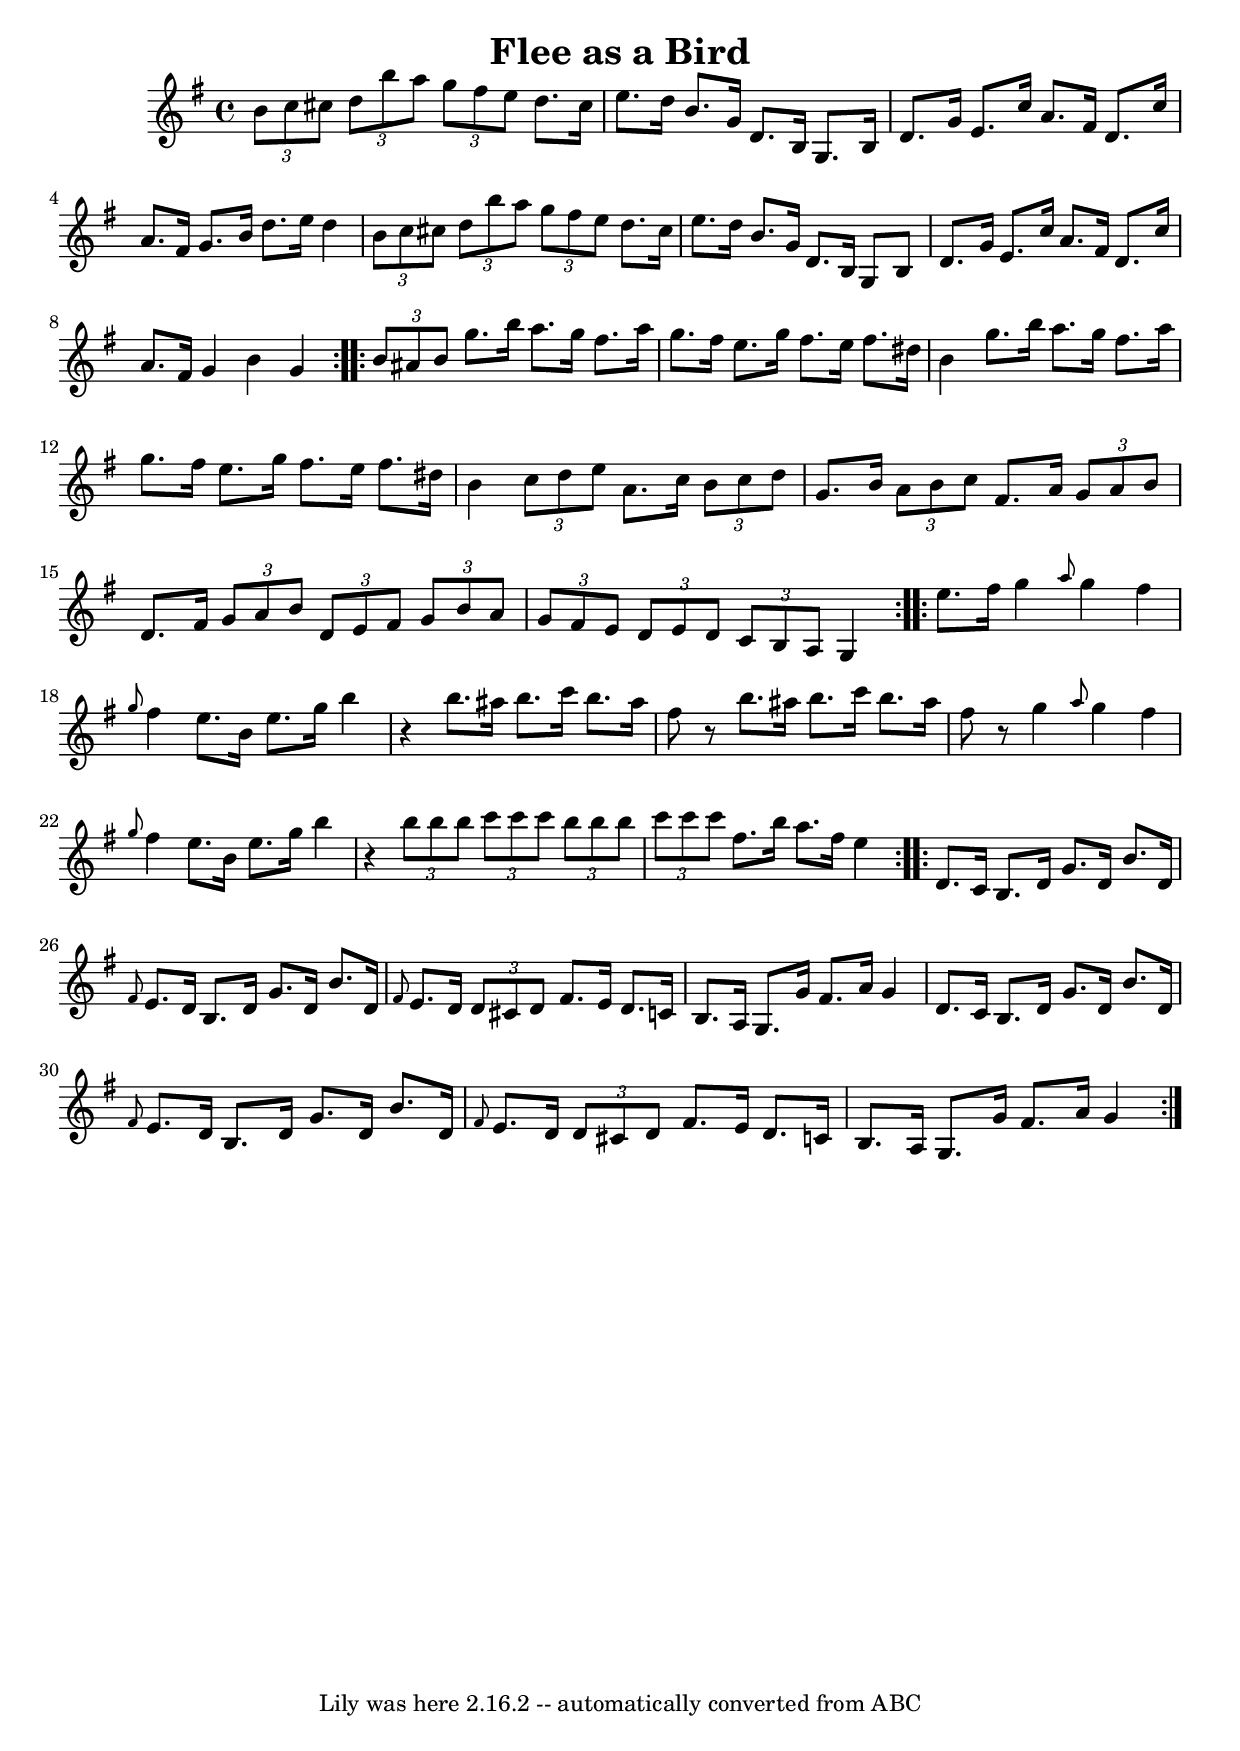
\version "2.16.2"
\include "Mammoth.ily"
\header {
  %% book = "Ryan's Mammoth Collection"
  crossRefNumber = "1"
  footnotes = "\\\\Lancashire clog dance tune"
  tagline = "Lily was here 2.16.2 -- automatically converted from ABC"
  title = "Flee as a Bird"

}
voicedefault =  {



  \repeat volta 2 {

    \time 4/4 
    \key g \major
    \times 2/3 { b'8 c''8 cis''8  
	       }        |
    \times 2/3 { d''8 b''8 a''8  
	       }   \times 2/3 { g''8    
				fis''8 e''8  
			      } d''8. cis''16 e''8. d''16    |
    b'8.    
    g'16 d'8. b16 g8. b16 d'8. g'16    |
    e'8. c''16   
    a'8. fis'16 d'8. c''16 a'8. fis'16    |
    g'8. b'16   
    d''8. e''16 d''4    \times 2/3 { b'8 c''8 cis''8  
				   }   |
     |
    \times 2/3 { d''8 b''8 a''8  
	       }   \times 2/3 { g''8    
				fis''8 e''8  
			      } d''8. cis''16 e''8. d''16    |
    b'8.    
    g'16 d'8. b16 g8 b8 d'8. g'16    |
    e'8. c''16    
    a'8. fis'16 d'8. c''16 a'8. fis'16    |
    g'4 b'4    
    g'4    
  }     
  \repeat volta 2 {
    \times 2/3 { b'8 ais'8 b'8  
	       }        |
    g''8. b''16 a''8. g''16 fis''8. a''16 g''8.    
    fis''16    |
    e''8. g''16 fis''8. e''16 fis''8. dis''16  
    b'4    |
    g''8. b''16 a''8. g''16 fis''8. a''16    
    g''8. fis''16    |
    e''8. g''16 fis''8. e''16 fis''8.    
    dis''16 b'4    | |
    \times 2/3 { c''8 d''8 e''8  

	       } a'8. c''16    \times 2/3 { b'8 c''8 d''8  
					  } g'8. b'16     |
    \times 2/3 { a'8 b'8 c''8  
	       } fis'8. a'16    
    \times 2/3 { g'8 a'8 b'8  
	       } d'8. fis'16    |
    \times 2/3 { 
      g'8 a'8 b'8  
    }   \times 2/3 { d'8 e'8 fis'8  
		   }   \times 2/3 {   
		     g'8 b'8 a'8  
		   }   \times 2/3 { g'8 fis'8 e'8  
				  }   |
    
    \times 2/3 { d'8 e'8 d'8  
	       }   \times 2/3 { c'8 b8 a8  
			      } g4    

  }     
  \repeat volta 2 {
    e''8. fis''16        |
    g''4  \grace {    
      a''8  
    } g''4 fis''4  \grace { g''8  
			  } fis''4    |
    e''8.    
    b'16 e''8. g''16 b''4    r4   |
    b''8. ais''16 b''8.    
    c'''16 b''8. ais''16 fis''8    r8   |
    b''8. ais''16    
    b''8. c'''16 b''8. ais''16 fis''8    r8   | |
    
    g''4  \grace { a''8  
		 } g''4 fis''4  \grace { g''8  
				       } fis''4     |
    e''8. b'16 e''8. g''16 b''4    r4   |
    
    \times 2/3 { b''8 b''8 b''8  
	       }   \times 2/3 { c'''8 c'''8 c'''8 
				
			      }   \times 2/3 { b''8 b''8 b''8  
					     }   \times 2/3 { c'''8 c'''8    
							      c'''8  
							    }   |
    fis''8. b''16 a''8. fis''16 e''4    
  }     

  \repeat volta 2 {
    d'8. c'16        |
    b8. d'16 g'8. d'16  
    b'8. d'16  \grace { fis'8  
		      } e'8. d'16    |
    b8. d'16   
    g'8. d'16 b'8. d'16  \grace { fis'8  
				} e'8. d'16    |
    
    \times 2/3 { d'8 cis'8 d'8  
	       } fis'8. e'16 d'8. c'!16 b8. 
    a16    |
    g8. g'16 fis'8. a'16 g'4 d'8. c'16     | |
    b8. d'16 g'8. d'16 b'8. d'16  \grace {   
      fis'8  
    } e'8. d'16    |
    b8. d'16 g'8. d'16 b'8.    
    d'16  \grace { fis'8  
		 } e'8. d'16    |
    \times 2/3 { d'8    
		 cis'8 d'8  
	       } fis'8. e'16 d'8. c'!16 b8. a16    |
    
    g8. g'16 fis'8. a'16 g'4    
  }   

}

\score{
  <<

    \context Staff="default"
    {
      \voicedefault 
      
    }

  >>
  \layout {
    
  }
  \midi {
  }

}
